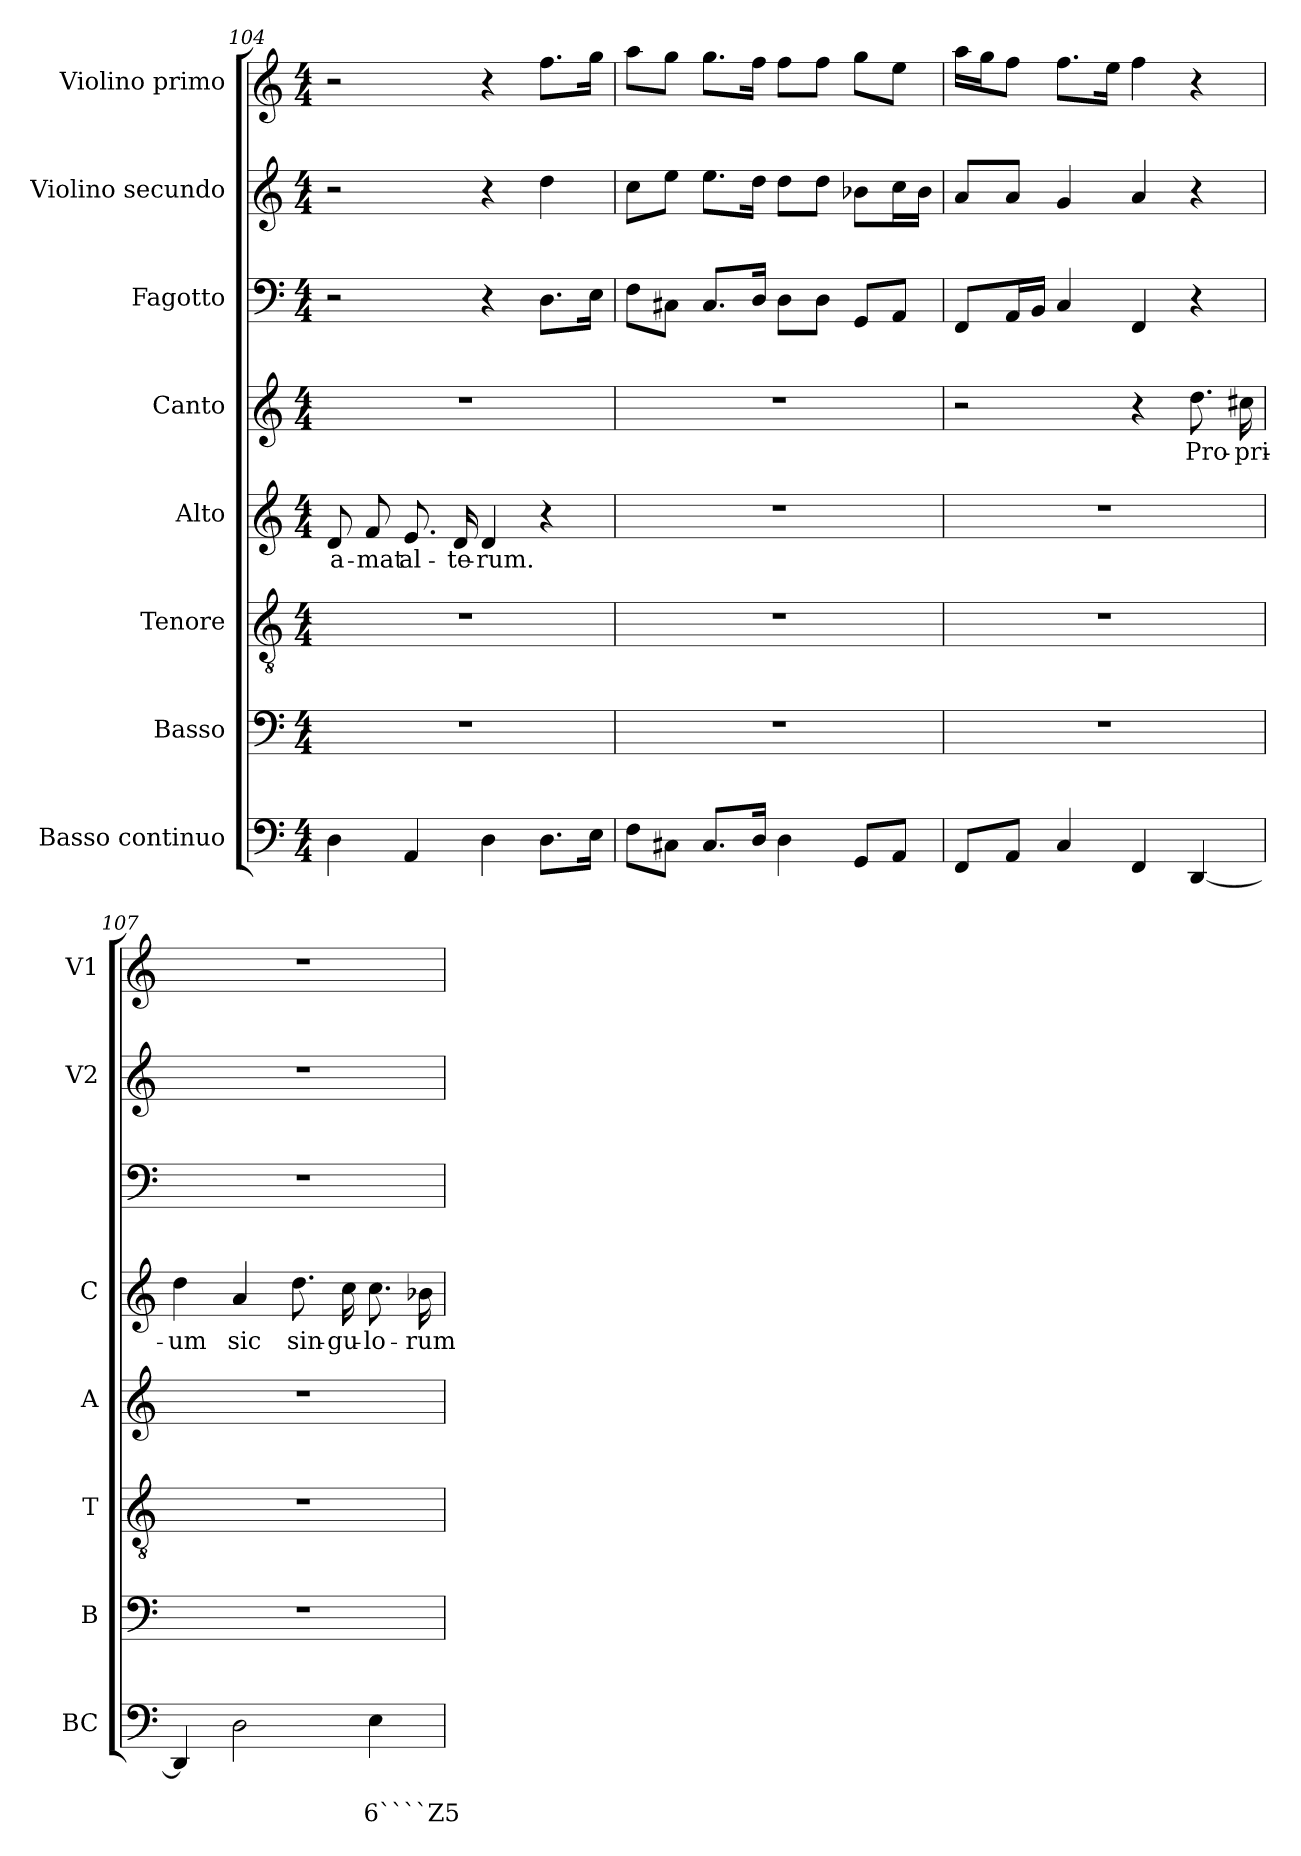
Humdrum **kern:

**kern	**text	**text	**kern	**kern	**kern	**text	**kern	**text	**kern	**kern	**kern
*part8	*part8	*part8	*part7	*part6	*part5	*part5	*part4	*part4	*part3	*part2	*part1
*staff8	*staff8	*staff8	*staff7	*staff6	*staff5	*staff5	*staff4	*staff4	*staff3	*staff2	*staff1
*I"Basso continuo	*	*	*I"Basso	*I"Tenore	*I"Alto	*	*I"Canto	*	*I"Fagotto	*I"Violino secundo	*I"Violino primo
*I'BC	*	*	*I'B	*I'T	*I'A	*	*I'C	*	*	*I'V2	*I'V1
!!LO:PB:g=z
*clefF4	*	*	*clefF4	*clefGv2	*clefG2	*	*clefG2	*	*clefF4	*clefG2	*clefG2
*k[]	*	*	*k[]	*k[]	*k[]	*	*k[]	*	*k[]	*k[]	*k[]
*C:	*	*	*C:	*C:	*C:	*	*C:	*	*C:	*C:	*C:
*M4/4	*	*	*M4/4	*M4/4	*M4/4	*	*M4/4	*	*M4/4	*M4/4	*M4/4
=104	=104	=104	=104	=104	=104	=104	=104	=104	=104	=104	=104
!	!	!	!	!	!	!LO:LY:b	!	!	!	!	!
4D\	.	.	1r	1r	8d/	a-	1r	.	2r	2r	2r
!	!	!	!	!	!	!LO:LY:b	!	!	!	!	!
.	.	.	.	.	8f/	-mat	.	.	.	.	.
!	!	!	!	!	!	!LO:LY:b	!	!	!	!	!
4AA/	.	.	.	.	8.e/	al-	.	.	.	.	.
!	!	!	!	!	!	!LO:LY:b	!	!	!	!	!
.	.	.	.	.	16d/	-te-	.	.	.	.	.
!	!	!	!	!	!	!LO:LY:b	!	!	!	!	!
4D\	.	.	.	.	4d/	-rum.	.	.	4r	4r	4r
8.D\L	.	.	.	.	4r	.	.	.	8.D\L	4dd\	8.ff\L
16E\Jk	.	.	.	.	.	.	.	.	16E\Jk	.	16gg\Jk
=105	=105	=105	=105	=105	=105	=105	=105	=105	=105	=105	=105
8F\L	.	.	1r	1r	1r	.	1r	.	8F\L	8cc\L	8aa\L
8C#X\J	.	.	.	.	.	.	.	.	8C#X\J	8ee\J	8gg\J
8.C#/L	.	.	.	.	.	.	.	.	8.C#/L	8.ee\L	8.gg\L
16D/Jk	.	.	.	.	.	.	.	.	16D/Jk	16dd\Jk	16ff\Jk
4D\	.	.	.	.	.	.	.	.	8D\L	8dd\L	8ff\L
.	.	.	.	.	.	.	.	.	8D\J	8dd\J	8ff\J
8GG/L	.	.	.	.	.	.	.	.	8GG/L	8b-X\L	8gg\L
8AA/J	.	.	.	.	.	.	.	.	8AA/J	16cc\L	8ee\J
.	.	.	.	.	.	.	.	.	.	16b-\JJ	.
=106	=106	=106	=106	=106	=106	=106	=106	=106	=106	=106	=106
8FF/L	.	.	1r	1r	1r	.	2r	.	8FF/L	8a/L	16aa\LL
.	.	.	.	.	.	.	.	.	.	.	16gg\J
8AA/J	.	.	.	.	.	.	.	.	16AA/L	8a/J	8ff\J
.	.	.	.	.	.	.	.	.	16BB/JJ	.	.
4C/	.	.	.	.	.	.	.	.	4C/	4g/	8.ff\L
.	.	.	.	.	.	.	.	.	.	.	16ee\Jk
4FF/	.	.	.	.	.	.	4r	.	4FF/	4a/	4ff\
!	!	!	!	!	!	!	!	!LO:LY:b	!	!	!
[4DD/	.	.	.	.	.	.	8.dd\	Pro-	4r	4r	4r
!	!	!	!	!	!	!	!	!LO:LY:b	!	!	!
.	.	.	.	.	.	.	16cc#X\	-pri-	.	.	.
=107	=107	=107	=107	=107	=107	=107	=107	=107	=107	=107	=107
!	!	!	!	!	!	!	!	!LO:LY:b	!	!	!
4DD/]	.	.	1r	1r	1r	.	4dd\	-um	1r	1r	1r
!	!	!	!	!	!	!	!	!LO:LY:b	!	!	!
2D\	.	.	.	.	.	.	4a/	sic	.	.	.
!	!	!	!	!	!	!	!	!LO:LY:b	!	!	!
.	.	.	.	.	.	.	8.dd\	sin-	.	.	.
!	!	!	!	!	!	!	!	!LO:LY:b	!	!	!
.	.	.	.	.	.	.	16cc\	-gu-	.	.	.
!	!	!LO:LY:b	!	!	!	!	!	!LO:LY:b	!	!	!
4E\	.	6````Z5	.	.	.	.	8.cc\	-lo-	.	.	.
!	!	!	!	!	!	!	!	!LO:LY:b	!	!	!
.	.	.	.	.	.	.	16b-X\	-rum	.	.	.
=	=	=	=	=	=	=	=	=	=	=	=
*-	*-	*-	*-	*-	*-	*-	*-	*-	*-	*-	*-
